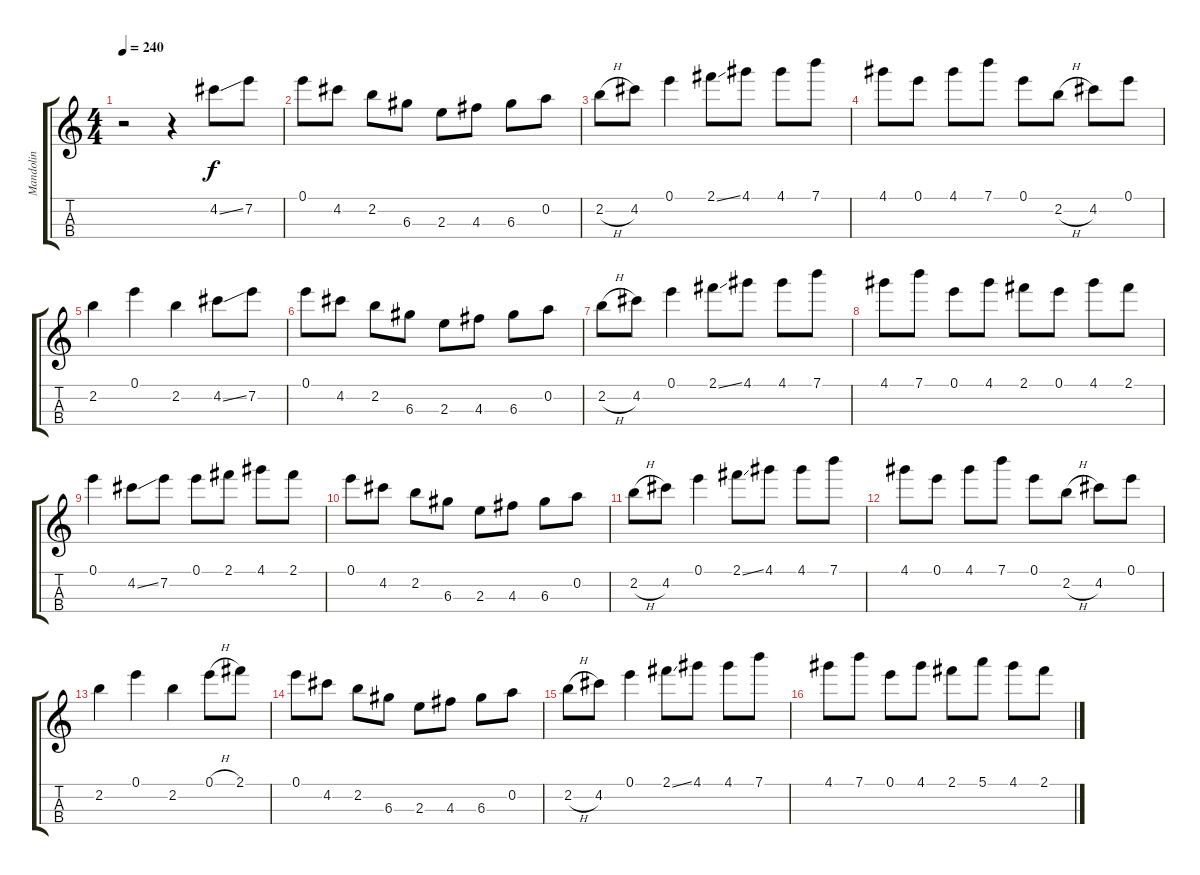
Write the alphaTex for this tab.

\track ("Mandolin" "Mandolin") {instrument acousticguitarnylon}
\staff {score tabs}
\tuning (E5 A4 D4 G3) {hide}
\ts (4 4)
\tempo 240
\clef g2
\ks c
r.2{dy f instrument acousticguitarnylon} r.4 4.2{ss}.8 7.2.8 |
0.1.8 4.2.8 2.2.8 6.3.8 2.3.8 4.3.8 6.3.8 0.2.8 |
2.2{h}.8 4.2.8 0.1.4 2.1{ss}.8 4.1.8 4.1.8 7.1.8 |
4.1.8 0.1.8 4.1.8 7.1.8 0.1.8 2.2{h}.8 4.2.8 0.1.8 |
2.2.4 0.1.4 2.2.4 4.2{ss}.8 7.2.8 |
0.1.8 4.2.8 2.2.8 6.3.8 2.3.8 4.3.8 6.3.8 0.2.8 |
2.2{h}.8 4.2.8 0.1.4 2.1{ss}.8 4.1.8 4.1.8 7.1.8 |
4.1.8 7.1.8 0.1.8 4.1.8 2.1.8 0.1.8 4.1.8 2.1.8 |
0.1.4 4.2{ss}.8 7.2.8 0.1.8 2.1.8 4.1.8 2.1.8 |
0.1.8 4.2.8 2.2.8 6.3.8 2.3.8 4.3.8 6.3.8 0.2.8 |
2.2{h}.8 4.2.8 0.1.4 2.1{ss}.8 4.1.8 4.1.8 7.1.8 |
4.1.8 0.1.8 4.1.8 7.1.8 0.1.8 2.2{h}.8 4.2.8 0.1.8 |
2.2.4 0.1.4 2.2.4 0.1{h}.8 2.1.8 |
0.1.8 4.2.8 2.2.8 6.3.8 2.3.8 4.3.8 6.3.8 0.2.8 |
2.2{h}.8 4.2.8 0.1.4 2.1{ss}.8 4.1.8 4.1.8 7.1.8 |
4.1.8 7.1.8 0.1.8 4.1.8 2.1.8 5.1.8 4.1.8 2.1.8
